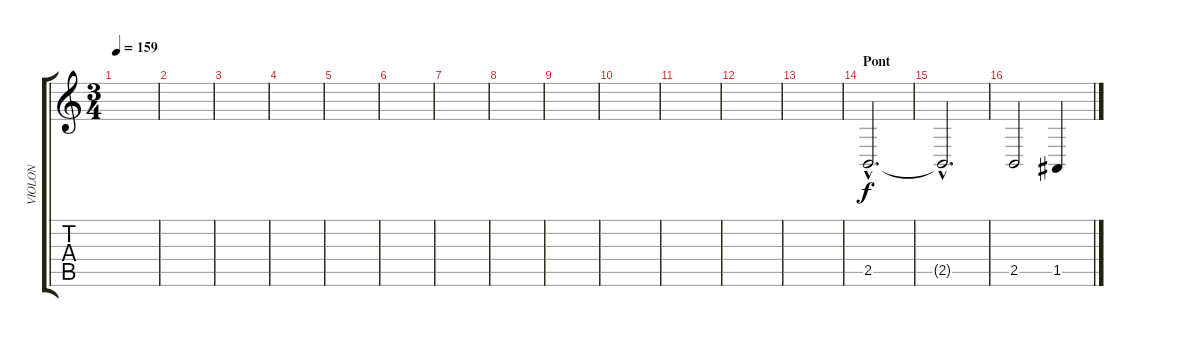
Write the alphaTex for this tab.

\track ("VIOLON" "VIOLON") {instrument synthstrings2}
\staff {score tabs}
\tuning (E4 B3 G3 D3 A2 E2) {hide}
\ts (3 4)
\tempo 159
\clef g2
\ks c
|
|
|
|
|
|
|
|
|
|
|
|
|
\section ("" "Pont")
2.5{hac}.2{d} |
2.5{hac t}.2{d} |
2.5.2 1.5.4
